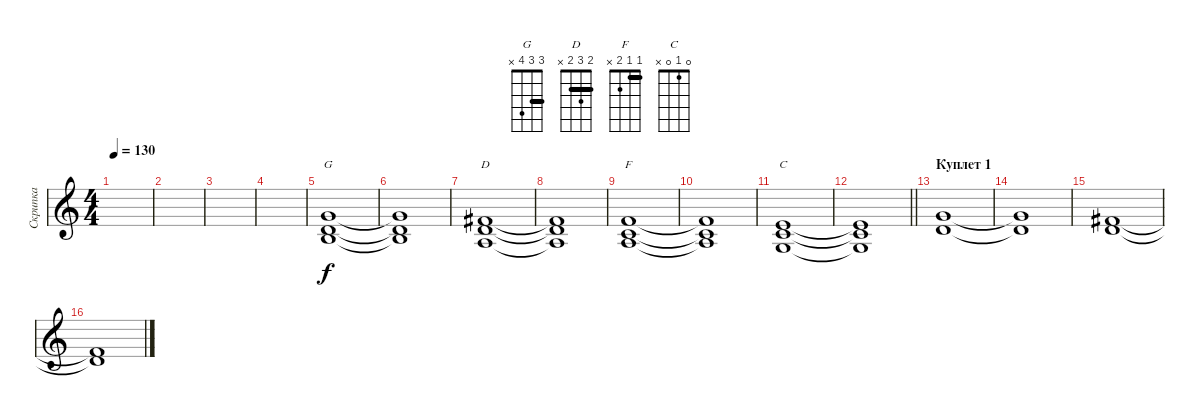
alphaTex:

\track ("Скрипка" "Скрипка") {instrument stringensemble1}
\staff {score}
\tuning (E4 B3 G3 D3) {hide}
\chord ("G" 3 3 4 x) {barre 3}
\chord ("D" 2 3 2 x) {barre 2}
\chord ("F" 1 1 2 x) {barre 1}
\chord ("C" 0 1 0 x)
\ts (4 4)
\tempo 130
\clef g2
\ks c
|
|
|
|
(3.1 3.2 4.3).1{ch "G"} |
(3.1{t} 3.2{t} 4.3{t}).1 |
(2.1 3.2 2.3).1{ch "D"} |
(2.1{t} 3.2{t} 2.3{t}).1 |
(1.1 1.2 2.3).1{ch "F"} |
(1.1{t} 1.2{t} 2.3{t}).1 |
(0.1 1.2 0.3).1{ch "C"} |
\barLineRight lightlight
(0.1{t} 1.2{t} 0.3{t}).1 |
\section ("" "Куплет 1")
(3.1 3.2).1 |
(3.1{t} 3.2{t}).1 |
(2.1 3.2).1 |
(2.1{t} 3.2{t}).1
